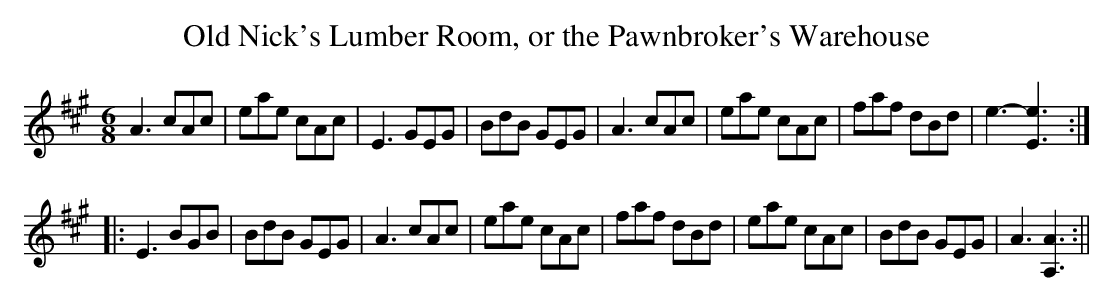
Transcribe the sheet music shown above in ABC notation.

X:1
T:Old Nick's Lumber Room, or the Pawnbroker's Warehouse
M:6/8
L:1/8
K:A
A3 cAc | eae cAc | E3 GEG | BdB GEG | A3 cAc | eae cAc | faf dBd | e3-[E3e3 ]:|
|: E3 BGB | BdB GEG | A3 cAc | eae cAc | faf dBd | eae cAc | BdB GEG | A3 [A,3A3 ]:||
